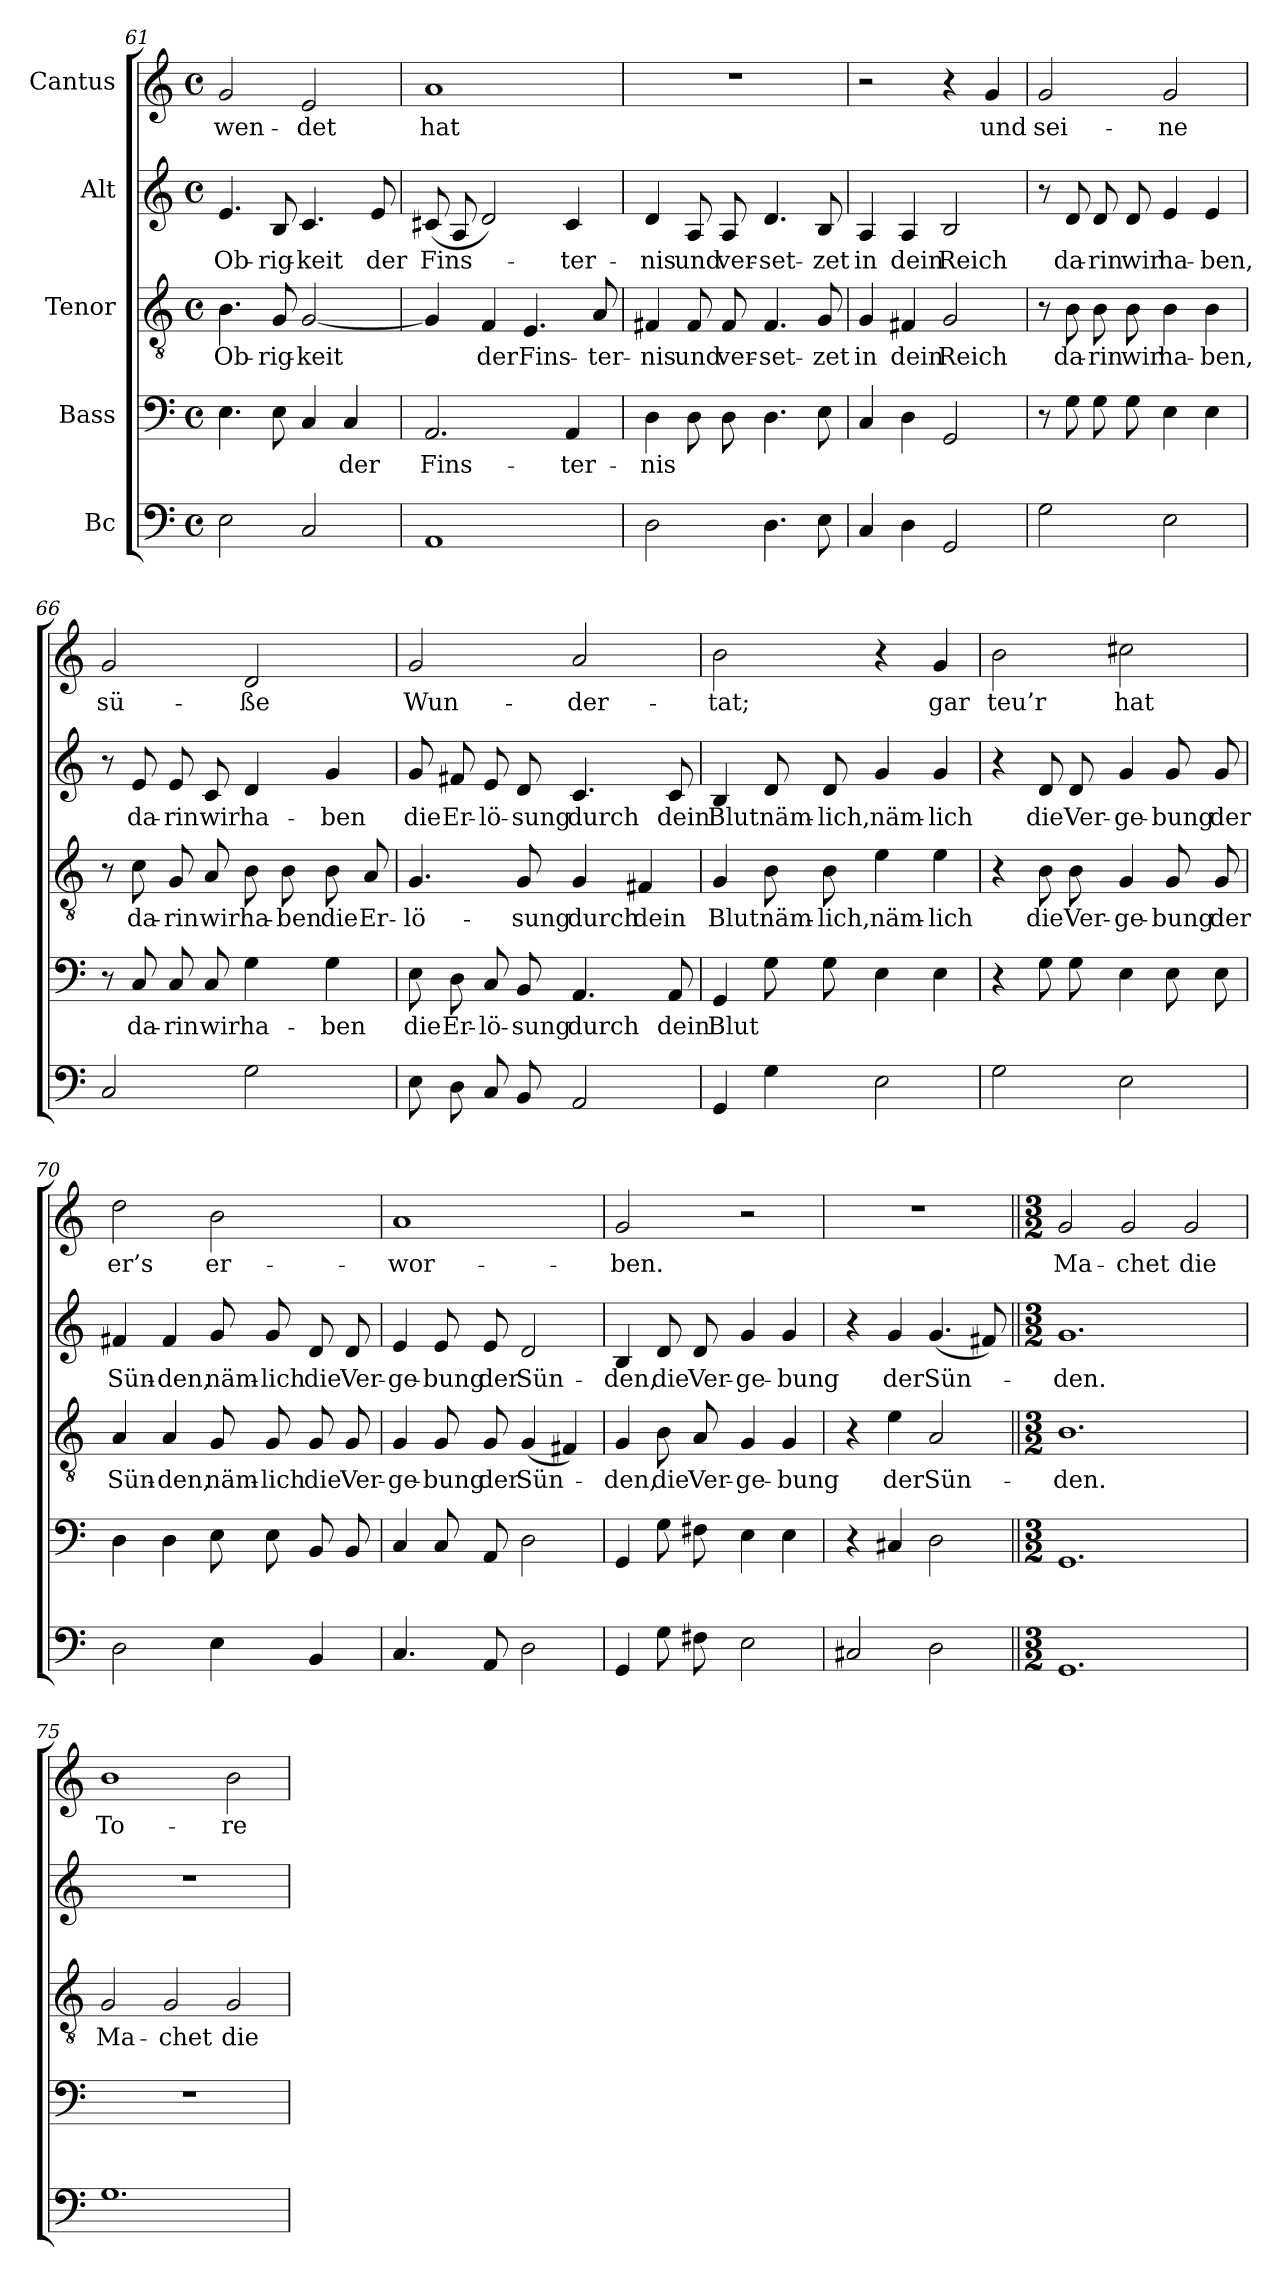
**kern	**kern	**text	**kern	**text	**kern	**text	**kern	**text
*part5	*part4	*part4	*part3	*part3	*part2	*part2	*part1	*part1
*staff5	*staff4	*staff4	*staff3	*staff3	*staff2	*staff2	*staff1	*staff1
*I"Bc	*I"Bass	*	*I"Tenor	*	*I"Alt	*	*I"Cantus	*
*clefF4	*clefF4	*	*clefGv2	*	*clefG2	*	*clefG2	*
*k[]	*k[]	*	*k[]	*	*k[]	*	*k[]	*
*M4/4	*M4/4	*	*M4/4	*	*M4/4	*	*M4/4	*
*met(c)	*met(c)	*	*met(c)	*	*met(c)	*	*met(c)	*
=61	=61	=61	=61	=61	=61	=61	=61	=61
!	!	!	!	!LO:LY:b	!	!LO:LY:b	!	!LO:LY:b
2E\	4.E\	.	4.B\	Ob-	4.e/	Ob-	2g/	-wen-
!	!	!	!	!LO:LY:b	!	!LO:LY:b	!	!
.	8E\	.	8G/	-rig-	8B/	-rig-	.	.
!	!	!	!	!LO:LY:b	!	!LO:LY:b	!	!LO:LY:b
2C/	4C/	.	[2G/	-keit	4.c/	-keit	2e/	-det
!	!	!LO:LY:b	!	!	!	!	!	!
.	4C/	der	.	.	.	.	.	.
!	!	!	!	!	!	!LO:LY:b	!	!
.	.	.	.	.	8e/	der	.	.
=62	=62	=62	=62	=62	=62	=62	=62	=62
!	!	!LO:LY:b	!	!	!	!LO:LY:b	!	!LO:LY:b
1AA	2.AA/	Fins-	4G/]	.	(8c#X/	Fins-	1a	hat
.	.	.	.	.	8A/	.	.	.
!	!	!	!	!LO:LY:b	!	!	!	!
.	.	.	4F/	der	2d/)	.	.	.
!	!	!	!	!LO:LY:b	!	!	!	!
.	.	.	4.E/	Fins-	.	.	.	.
!	!	!LO:LY:b	!	!	!	!LO:LY:b	!	!
.	4AA/	-ter-	.	.	4c#/	-ter-	.	.
!	!	!	!	!LO:LY:b	!	!	!	!
.	.	.	8A/	-ter-	.	.	.	.
!!LO:LB:g=z
=63	=63	=63	=63	=63	=63	=63	=63	=63
!	!	!LO:LY:b	!	!LO:LY:b	!	!LO:LY:b	!	!
2D\	4D\	-nis	4F#X/	-nis	4d/	-nis	1r	.
!	!	!	!	!LO:LY:b	!	!LO:LY:b	!	!
.	8D\	.	8F#/	und	8A/	und	.	.
!	!	!	!	!LO:LY:b	!	!LO:LY:b	!	!
.	8D\	.	8F#/	ver-	8A/	ver-	.	.
!	!	!	!	!LO:LY:b	!	!LO:LY:b	!	!
4.D\	4.D\	.	4.F#/	-set-	4.d/	-set-	.	.
!	!	!	!	!LO:LY:b	!	!LO:LY:b	!	!
8E\	8E\	.	8G/	-zet	8B/	-zet	.	.
=64	=64	=64	=64	=64	=64	=64	=64	=64
!	!	!	!	!LO:LY:b	!	!LO:LY:b	!	!
4C/	4C/	.	4G/	in	4A/	in	2r	.
!	!	!	!	!LO:LY:b	!	!LO:LY:b	!	!
4D\	4D\	.	4F#X/	dein	4A/	dein	.	.
!	!	!	!	!LO:LY:b	!	!LO:LY:b	!	!
2GG/	2GG/	.	2G/	Reich	2B/	Reich	4r	.
!	!	!	!	!	!	!	!	!LO:LY:b
.	.	.	.	.	.	.	4g/	und
=65	=65	=65	=65	=65	=65	=65	=65	=65
!	!	!	!	!	!	!	!	!LO:LY:b
2G\	8r	.	8r	.	8r	.	2g/	sei-
!	!	!	!	!LO:LY:b	!	!LO:LY:b	!	!
.	8G\	.	8B\	da-	8d/	da-	.	.
!	!	!	!	!LO:LY:b	!	!LO:LY:b	!	!
.	8G\	.	8B\	-rin	8d/	-rin	.	.
!	!	!	!	!LO:LY:b	!	!LO:LY:b	!	!
.	8G\	.	8B\	wir	8d/	wir	.	.
!	!	!	!	!LO:LY:b	!	!LO:LY:b	!	!LO:LY:b
2E\	4E\	.	4B\	ha-	4e/	ha-	2g/	-ne
!	!	!	!	!LO:LY:b	!	!LO:LY:b	!	!
.	4E\	.	4B\	-ben,	4e/	-ben,	.	.
=66	=66	=66	=66	=66	=66	=66	=66	=66
!	!	!	!	!	!	!	!	!LO:LY:b
2C/	8r	.	8r	.	8r	.	2g/	sü-
!	!	!LO:LY:b	!	!LO:LY:b	!	!LO:LY:b	!	!
.	8C/	da-	8c\	da-	8e/	da-	.	.
!	!	!LO:LY:b	!	!LO:LY:b	!	!LO:LY:b	!	!
.	8C/	-rin	8G/	-rin	8e/	-rin	.	.
!	!	!LO:LY:b	!	!LO:LY:b	!	!LO:LY:b	!	!
.	8C/	wir	8A/	wir	8c/	wir	.	.
!	!	!LO:LY:b	!	!LO:LY:b	!	!LO:LY:b	!	!LO:LY:b
2G\	4G\	ha-	8B\	ha-	4d/	ha-	2d/	-ße
!	!	!	!	!LO:LY:b	!	!	!	!
.	.	.	8B\	-ben	.	.	.	.
!	!	!LO:LY:b	!	!LO:LY:b	!	!LO:LY:b	!	!
.	4G\	-ben	8B\	die	4g/	-ben	.	.
!	!	!	!	!LO:LY:b	!	!	!	!
.	.	.	8A/	Er-	.	.	.	.
!!LO:LB:g=z
=67	=67	=67	=67	=67	=67	=67	=67	=67
!	!	!LO:LY:b	!	!LO:LY:b	!	!LO:LY:b	!	!LO:LY:b
8E\	8E\	die	4.G/	-lö-	8g/	die	2g/	Wun-
!	!	!LO:LY:b	!	!	!	!LO:LY:b	!	!
8D\	8D\	Er-	.	.	8f#X/	Er-	.	.
!	!	!LO:LY:b	!	!	!	!LO:LY:b	!	!
8C/	8C/	-lö-	.	.	8e/	-lö-	.	.
!	!	!LO:LY:b	!	!LO:LY:b	!	!LO:LY:b	!	!
8BB/	8BB/	-sung	8G/	-sung	8d/	-sung	.	.
!	!	!LO:LY:b	!	!LO:LY:b	!	!LO:LY:b	!	!LO:LY:b
2AA/	4.AA/	durch	4G/	durch	4.c/	durch	2a/	-der-
!	!	!	!	!LO:LY:b	!	!	!	!
.	.	.	4F#X/	dein	.	.	.	.
!	!	!LO:LY:b	!	!	!	!LO:LY:b	!	!
.	8AA/	dein	.	.	8c/	dein	.	.
=68	=68	=68	=68	=68	=68	=68	=68	=68
!	!	!LO:LY:b	!	!LO:LY:b	!	!LO:LY:b	!	!LO:LY:b
4GG/	4GG/	Blut	4G/	Blut	4B/	Blut	2b\	-tat;
!	!	!	!	!LO:LY:b	!	!LO:LY:b	!	!
4G\	8G\	.	8B\	näm-	8d/	näm-	.	.
!	!	!	!	!LO:LY:b	!	!LO:LY:b	!	!
.	8G\	.	8B\	-lich,	8d/	-lich,	.	.
!	!	!	!	!LO:LY:b	!	!LO:LY:b	!	!
2E\	4E\	.	4e\	näm-	4g/	näm-	4r	.
!	!	!	!	!LO:LY:b	!	!LO:LY:b	!	!LO:LY:b
.	4E\	.	4e\	-lich	4g/	-lich	4g/	gar
=69	=69	=69	=69	=69	=69	=69	=69	=69
!	!	!	!	!	!	!	!	!LO:LY:b
2G\	4r	.	4r	.	4r	.	2b\	teu’r
!	!	!	!	!LO:LY:b	!	!LO:LY:b	!	!
.	8G\	.	8B\	die	8d/	die	.	.
!	!	!	!	!LO:LY:b	!	!LO:LY:b	!	!
.	8G\	.	8B\	Ver-	8d/	Ver-	.	.
!	!	!	!	!LO:LY:b	!	!LO:LY:b	!	!LO:LY:b
2E\	4E\	.	4G/	-ge-	4g/	-ge-	2cc#X\	hat
!	!	!	!	!LO:LY:b	!	!LO:LY:b	!	!
.	8E\	.	8G/	-bung	8g/	-bung	.	.
!	!	!	!	!LO:LY:b	!	!LO:LY:b	!	!
.	8E\	.	8G/	der	8g/	der	.	.
!!LO:PB:g=z
=70	=70	=70	=70	=70	=70	=70	=70	=70
!	!	!	!	!LO:LY:b	!	!LO:LY:b	!	!LO:LY:b
2D\	4D\	.	4A/	Sün-	4f#X/	Sün-	2dd\	er’s
!	!	!	!	!LO:LY:b	!	!LO:LY:b	!	!
.	4D\	.	4A/	-den,	4f#/	-den,	.	.
!	!	!	!	!LO:LY:b	!	!LO:LY:b	!	!LO:LY:b
4E\	8E\	.	8G/	näm-	8g/	näm-	2b\	er-
!	!	!	!	!LO:LY:b	!	!LO:LY:b	!	!
.	8E\	.	8G/	-lich	8g/	-lich	.	.
!	!	!	!	!LO:LY:b	!	!LO:LY:b	!	!
4BB/	8BB/	.	8G/	die	8d/	die	.	.
!	!	!	!	!LO:LY:b	!	!LO:LY:b	!	!
.	8BB/	.	8G/	Ver-	8d/	Ver-	.	.
=71	=71	=71	=71	=71	=71	=71	=71	=71
!	!	!	!	!LO:LY:b	!	!LO:LY:b	!	!LO:LY:b
4.C/	4C/	.	4G/	-ge-	4e/	-ge-	1a	-wor-
!	!	!	!	!LO:LY:b	!	!LO:LY:b	!	!
.	8C/	.	8G/	-bung	8e/	-bung	.	.
!	!	!	!	!LO:LY:b	!	!LO:LY:b	!	!
8AA/	8AA/	.	8G/	der	8e/	der	.	.
!	!	!	!	!LO:LY:b	!	!LO:LY:b	!	!
2D\	2D\	.	(4G/	Sün-	2d/	Sün-	.	.
.	.	.	4F#X/)	.	.	.	.	.
=72	=72	=72	=72	=72	=72	=72	=72	=72
!	!	!	!	!LO:LY:b	!	!LO:LY:b	!	!LO:LY:b
4GG/	4GG/	.	4G/	-den,	4B/	-den,	2g/	-ben.
!	!	!	!	!LO:LY:b	!	!LO:LY:b	!	!
8G\	8G\	.	8B\	die	8d/	die	.	.
!	!	!	!	!LO:LY:b	!	!LO:LY:b	!	!
8F#X\	8F#X\	.	8A/	Ver-	8d/	Ver-	.	.
!	!	!	!	!LO:LY:b	!	!LO:LY:b	!	!
2E\	4E\	.	4G/	-ge-	4g/	-ge-	2r	.
!	!	!	!	!LO:LY:b	!	!LO:LY:b	!	!
.	4E\	.	4G/	-bung	4g/	-bung	.	.
=73	=73	=73	=73	=73	=73	=73	=73	=73
2C#X/	4r	.	4r	.	4r	.	1r	.
!	!	!	!	!LO:LY:b	!	!LO:LY:b	!	!
.	4C#X/	.	4e\	der	4g/	der	.	.
!	!	!	!	!LO:LY:b	!	!LO:LY:b	!	!
2D\	2D\	.	2A/	Sün-	(4.g/	Sün-	.	.
.	.	.	.	.	8f#X/)	.	.	.
!!LO:LB:g=z
=74||	=74||	=74||	=74||	=74||	=74||	=74||	=74||	=74||
*M3/2	*M3/2	*	*M3/2	*	*M3/2	*	*M3/2	*
*	*	*	*	*	*	*	*MM240	*
!	!	!	!	!LO:LY:b	!	!LO:LY:b	!	!LO:LY:b
1.GG	1.GG	.	1.B	-den.	1.g	-den.	2g/	Ma-
!	!	!	!	!	!	!	!	!LO:LY:b
.	.	.	.	.	.	.	2g/	-chet
!	!	!	!	!	!	!	!	!LO:LY:b
.	.	.	.	.	.	.	2g/	die
=75	=75	=75	=75	=75	=75	=75	=75	=75
!	!	!	!	!LO:LY:b	!	!	!	!LO:LY:b
1.G	1.r	.	2G/	Ma-	1.r	.	1b	To-
!	!	!	!	!LO:LY:b	!	!	!	!
.	.	.	2G/	-chet	.	.	.	.
!	!	!	!	!LO:LY:b	!	!	!	!LO:LY:b
.	.	.	2G/	die	.	.	2b\	-re
=	=	=	=	=	=	=	=	=
*-	*-	*-	*-	*-	*-	*-	*-	*-
